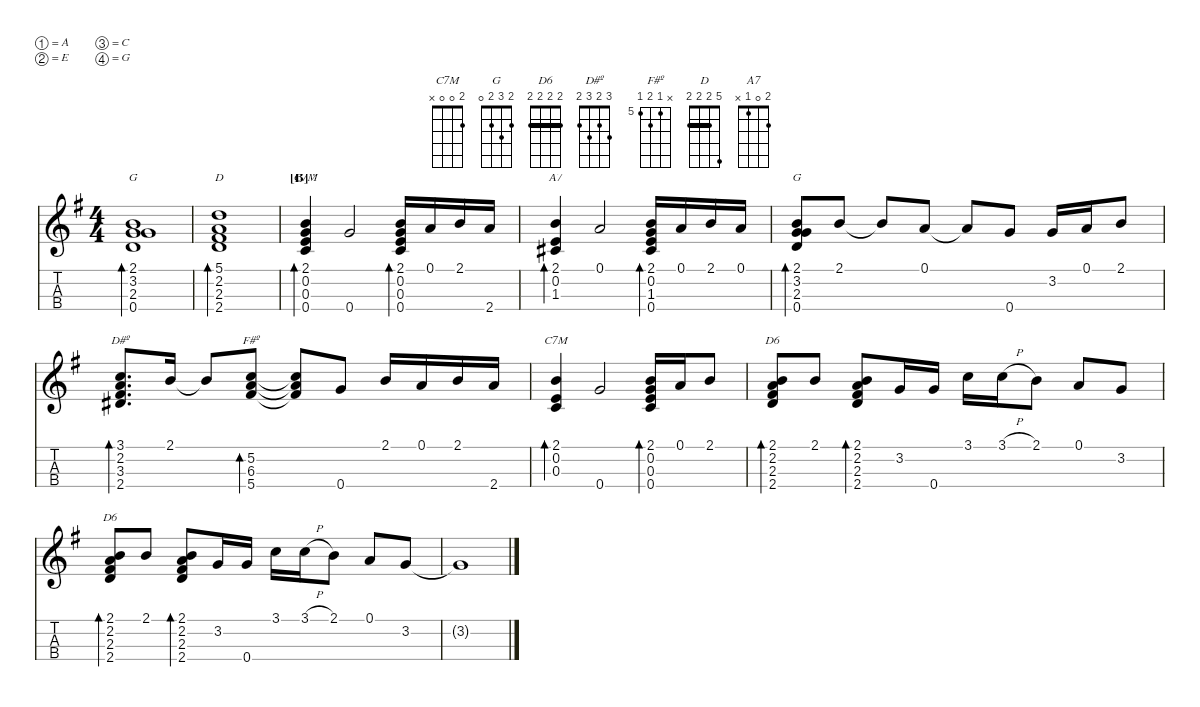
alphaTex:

\defaultSystemsLayout 4
\hideDynamics
\bracketExtendMode nobrackets
\otherSystemsTrackNameOrientation horizontal
\defaultBarNumberDisplay Hide
\track ("Ukulele" " ") {defaultSystemsLayout 4 instrument acousticguitarnylon}
\staff {score tabs}
\tuning (A4 E4 C4 G4)
\displaytranspose 0
\chord ("C7M" 2 0 0 0)
\chord ("G" 2 3 2 0)
\chord ("D6" 2 2 2 2) {barre (2 2 2)}
\chord ("D#º" 3 2 3 2)
\chord ("F#º" x 5 6 5) {firstfret 5}
\chord ("D" 5 2 2 2) {barre (2 2)}
\chord ("A7" 2 0 1 x)
\chord ("C7M" 2 0 0 x)
\ts (4 4)
\tempo (62 hide)
\clef g2
\ks g
(0.4{acc forcenatural} 3.2{acc forcenatural} 2.3{acc forcenatural} 2.1{acc forcenatural}).1{bd 59 ch "G" dy mf beam Up} |
(2.4{acc forcenatural} 5.1{acc forcenatural} 2.2{acc #} 2.3{acc forcenatural}).1{bd 59 ch "D" beam Up} |
\section ("B" "'")
(0.3{acc forcenatural} 0.2{acc forcenatural} 0.4{acc forcenatural} 2.1{acc forcenatural}).4{bd 44 ch "C7M" beam Up} 0.4{acc forcenatural}.2{beam Up} (0.3{acc forcenatural} 0.2{acc forcenatural} 0.4{acc forcenatural} 2.1{acc forcenatural}).16{bd 34 beam Up} 0.1{acc forcenatural}.16{beam Up} 2.1{acc forcenatural}.16{beam Up} 2.4{acc forcenatural}.16{beam Up} |
(1.3{acc #} 0.2{acc forcenatural} 2.1{acc forcenatural}).4{bd 44 ch "A7" beam Up} 0.1{acc forcenatural}.2{beam Up} (1.3{acc #} 0.2{acc forcenatural} 0.4{acc forcenatural} 2.1{acc forcenatural}).16{bd 34 beam Up} 0.1{acc forcenatural}.16{beam Up} 2.1{acc forcenatural}.16{beam Up} 0.1{acc forcenatural}.16{beam Up} |
(2.3{acc forcenatural} 3.2{acc forcenatural} 0.4{acc forcenatural} 2.1{acc forcenatural}).8{bd 36 ch "G" beam Up} 2.1{acc forcenatural}.8{beam Up} 2.1{t acc forcenatural}.8{beam Up} 0.1{acc forcenatural}.8{beam Up} 0.1{t acc forcenatural}.8{beam Up} 0.4{acc forcenatural}.8{beam Up} 3.2{acc forcenatural}.16{beam Up} 0.1{acc forcenatural}.16{beam Up} 2.1{acc forcenatural}.8{beam Up} |
(3.3{acc #} 2.2{acc #} 2.4{acc forcenatural} 3.1{acc forcenatural}).8{d bd 35 ch "D#º" beam Up} 2.1{acc forcenatural}.16{beam Up} 2.1{t acc forcenatural}.8{beam Up} (6.3{acc #} 5.2{acc forcenatural} 5.4{acc forcenatural}).8{bd 34 ch "F#º" beam Up} (5.4{t acc forcenatural} 5.2{t acc forcenatural} 6.3{t acc #}).8{beam Up} 0.4{acc forcenatural}.8{beam Up} 2.1{acc forcenatural}.16{beam Up} 0.1{acc forcenatural}.16{beam Up} 2.1{acc forcenatural}.16{beam Up} 2.4{acc forcenatural}.16{beam Up} |
(0.3{acc forcenatural} 0.2{acc forcenatural} 2.1{acc forcenatural}).4{bd 39 ch "C7M" beam Up} 0.4{acc forcenatural}.2{beam Up} (0.3{acc forcenatural} 0.2{acc forcenatural} 0.4{acc forcenatural} 2.1{acc forcenatural}).16{bd 33 beam Up} 0.1{acc forcenatural}.16{beam Up} 2.1{acc forcenatural}.8{beam Up} |
(2.3{acc forcenatural} 2.2{acc #} 2.4{acc forcenatural} 2.1{acc forcenatural}).8{bd 37 ch "D6" beam Up} 2.1{acc forcenatural}.8{beam Up} (2.3{acc forcenatural} 2.2{acc #} 2.4{acc forcenatural} 2.1{acc forcenatural}).8{bd 36 beam Up} 3.2{acc forcenatural}.16{beam Up} 0.4{acc forcenatural}.16{beam Up} 3.1{acc forcenatural}.16{beam Down} 3.1{h acc forcenatural}.16{beam Down} 2.1{acc forcenatural}.8{beam Down} 0.1{acc forcenatural}.8{beam Up} 3.2{acc forcenatural}.8{beam Up} |
(2.3{acc forcenatural} 2.2{acc #} 2.4{acc forcenatural} 2.1{acc forcenatural}).8{bd 37 ch "D6" beam Up} 2.1{acc forcenatural}.8{beam Up} (2.3{acc forcenatural} 2.2{acc #} 2.4{acc forcenatural} 2.1{acc forcenatural}).8{bd 36 beam Up} 3.2{acc forcenatural}.16{beam Up} 0.4{acc forcenatural}.16{beam Up} 3.1{acc forcenatural}.16{beam Down} 3.1{h acc forcenatural}.16{beam Down} 2.1{acc forcenatural}.8{beam Down} 0.1{acc forcenatural}.8{beam Up} 3.2{acc forcenatural}.8{beam Up} |
3.2{t acc forcenatural}.1{beam Up}
